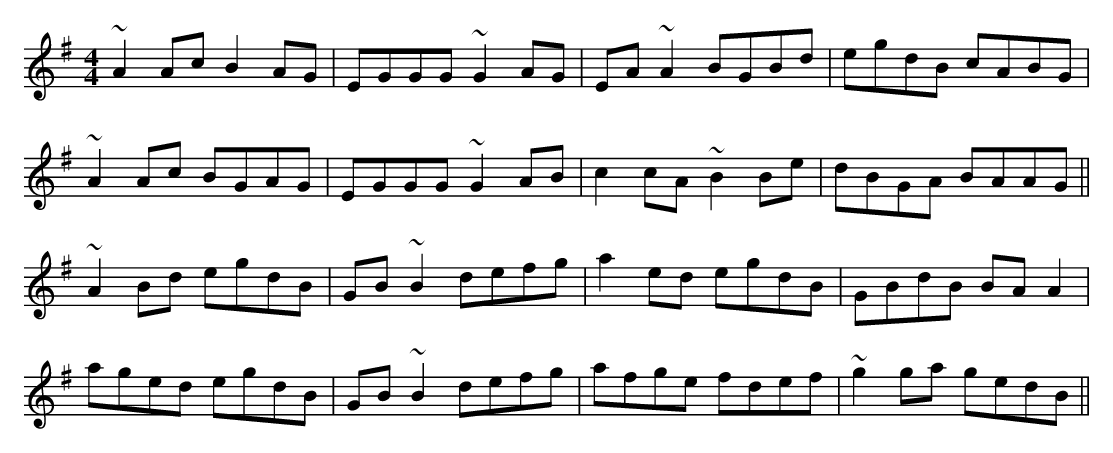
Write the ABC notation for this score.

X:1
M:4/4
K:Ador
~A2Ac B2AG|EGGG ~G2AG|EA~A2 BGBd|egdB cABG|
~A2Ac BGAG|EGGG ~G2AB|c2cA ~B2Be|dBGA BAAG||
~A2 Bd egdB|GB~B2 defg|a2ed egdB|GBdB BAA2|
aged egdB|GB~B2 defg|afge fdef|~g2ga gedB||
